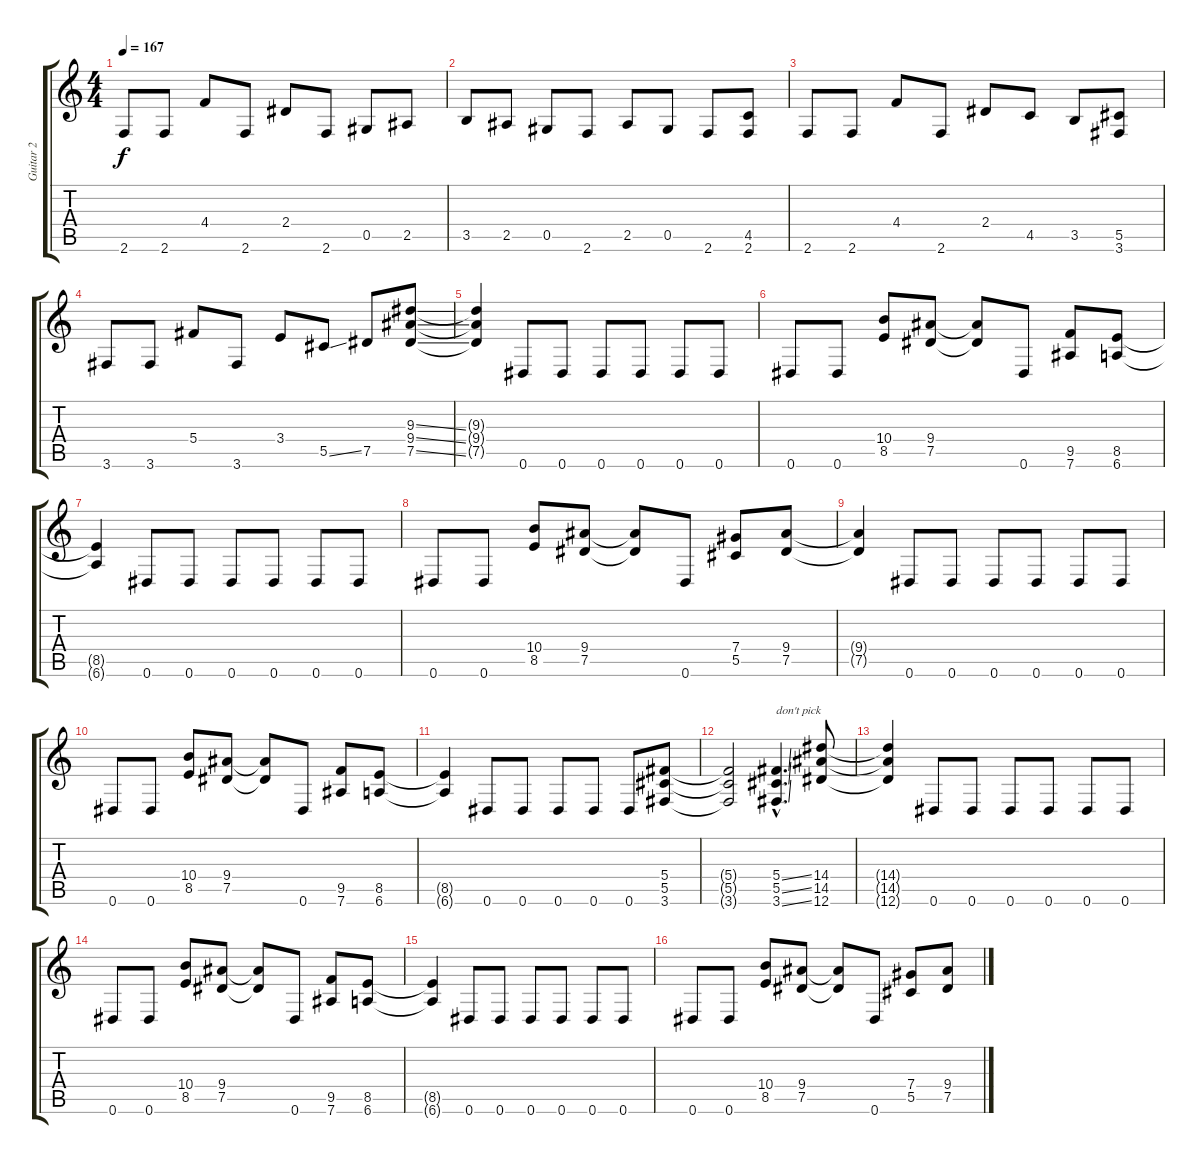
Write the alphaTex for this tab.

\track ("Guitar 2" "Guitar 2") {instrument distortionguitar}
\staff {score tabs}
\tuning (Eb4 Bb3 Gb3 Db3 Ab2 Eb2) {hide}
\ts (4 4)
\tempo 167
\clef g2
\ks c
2.6.8{dy f} 2.6.8 4.4.8 2.6.8 2.4.8 2.6.8 0.5.8 2.5.8 |
3.5.8 2.5.8 0.5.8 2.6.8 2.5.8 0.5.8 2.6.8 (4.5 2.6).8 |
2.6.8 2.6.8 4.4.8 2.6.8 2.4.8 4.5.8 3.5.8 (5.5 3.6).8 |
3.6.8 3.6.8 5.4.8 3.6.8 3.4.8 5.5{ss}.8 7.5.8 (9.3{ss} 9.4{ss} 7.5{ss}).8 |
(9.3{t} 9.4{t} 7.5{t}).4 0.6.8 0.6.8 0.6.8 0.6.8 0.6.8 0.6.8 |
0.6.8 0.6.8 (10.4 8.5).8 (9.4 7.5).8 (9.4{t} 7.5{t}).8 0.6.8 (9.5 7.6).8 (8.5 6.6).8 |
(8.5{t} 6.6{t}).4 0.6.8 0.6.8 0.6.8 0.6.8 0.6.8 0.6.8 |
0.6.8 0.6.8 (10.4 8.5).8 (9.4 7.5).8 (9.4{t} 7.5{t}).8 0.6.8 (7.4 5.5).8 (9.4 7.5).8 |
(9.4{t} 7.5{t}).4 0.6.8 0.6.8 0.6.8 0.6.8 0.6.8 0.6.8 |
0.6.8 0.6.8 (10.4 8.5).8 (9.4 7.5).8 (9.4{t} 7.5{t}).8 0.6.8 (9.5 7.6).8 (8.5 6.6).8 |
(8.5{t} 6.6{t}).4 0.6.8 0.6.8 0.6.8 0.6.8 0.6.8 (5.4 5.5 3.6).8 |
(5.4{t} 5.5{t} 3.6{t}).2 (5.4{ss hac} 5.5{ss hac} 3.6{ss hac}).4{d txt "don't pick"} (14.4 14.5 12.6).8 |
(14.4{t} 14.5{t} 12.6{t}).4 0.6.8 0.6.8 0.6.8 0.6.8 0.6.8 0.6.8 |
0.6.8 0.6.8 (10.4 8.5).8 (9.4 7.5).8 (9.4{t} 7.5{t}).8 0.6.8 (9.5 7.6).8 (8.5 6.6).8 |
(8.5{t} 6.6{t}).4 0.6.8 0.6.8 0.6.8 0.6.8 0.6.8 0.6.8 |
0.6.8 0.6.8 (10.4 8.5).8 (9.4 7.5).8 (9.4{t} 7.5{t}).8 0.6.8 (7.4 5.5).8 (9.4 7.5).8
